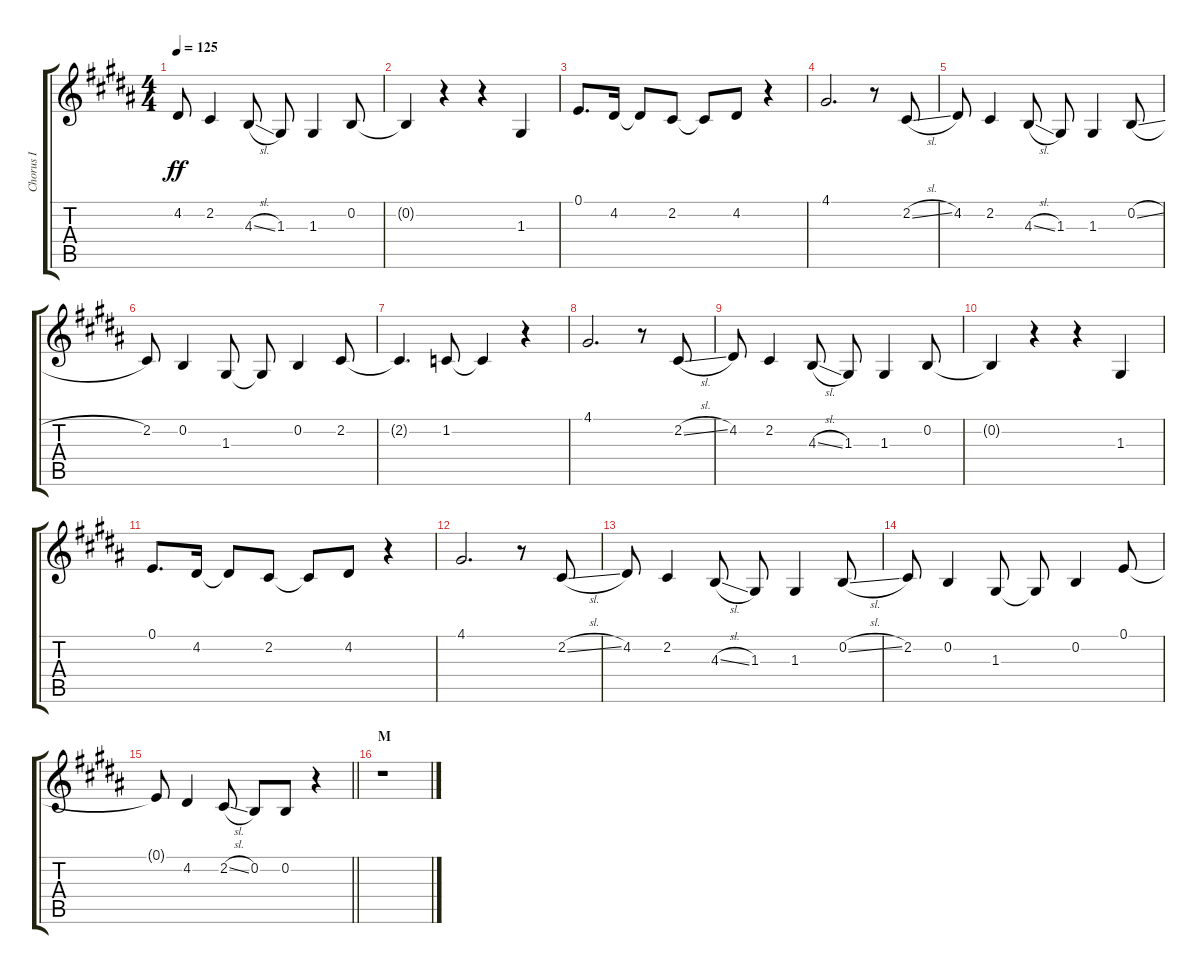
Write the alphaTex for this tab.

\track ("Chorus I" "Chorus I") {instrument voiceoohs}
\staff {score tabs}
\tuning (E4 B3 G3 D3 A2 E2) {hide}
\ts (4 4)
\tempo 125
\clef g2
\ks b
4.2.8{dy ff} 2.2.4 4.3{sl}.8 1.3.8 1.3.4 0.2.8 |
0.2{t}.4 r.4 r.4 1.3.4 |
0.1.8{d} 4.2.16 4.2{t}.8 2.2.8 2.2{t}.8 4.2.8 r.4 |
4.1.2{d} r.8 2.2{sl}.8 |
4.2.8 2.2.4 4.3{sl}.8 1.3.8 1.3.4 0.2{sl}.8 |
2.2.8 0.2.4 1.3.8 1.3{t}.8 0.2.4 2.2.8 |
2.2{t}.4{d} 1.2.8 1.2{t}.4 r.4 |
4.1.2{d} r.8 2.2{sl}.8 |
4.2.8 2.2.4 4.3{sl}.8 1.3.8 1.3.4 0.2.8 |
0.2{t}.4 r.4 r.4 1.3.4 |
0.1.8{d} 4.2.16 4.2{t}.8 2.2.8 2.2{t}.8 4.2.8 r.4 |
4.1.2{d} r.8 2.2{sl}.8 |
4.2.8 2.2.4 4.3{sl}.8 1.3.8 1.3.4 0.2{sl}.8 |
2.2.8 0.2.4 1.3.8 1.3{t}.8 0.2.4 0.1.8 |
\barLineRight lightlight
0.1{t}.8 4.2.4 2.2{sl}.8 0.2.8 0.2.8 r.4 |
\section ("" "M")
r.1
